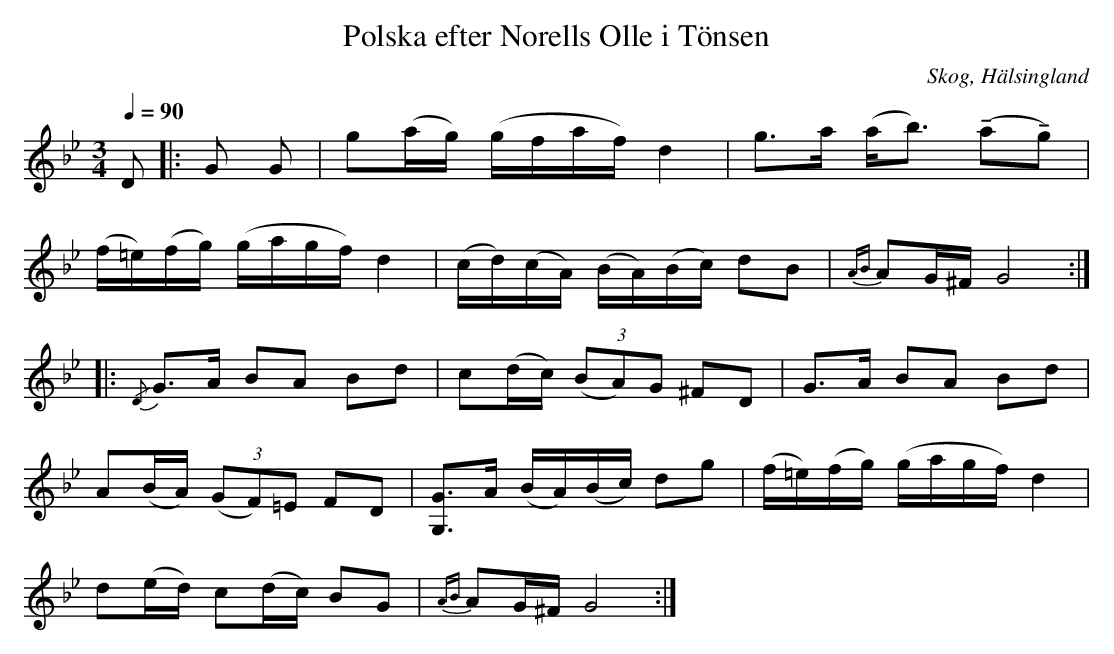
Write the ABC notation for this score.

X:1
T: Polska efter Norells Olle i Tönsen
O: Skog, Hälsingland
M: 3/4
L: 1/16
Q: 1/4=90
K: Gm
D2 |: G2 G2|g2(ag) (gfaf) d4|g2>a2 (a2<b2) (!tenuto!a2!tenuto!g2)|
(f=e)(fg) (gagf) d4|(cd)(cA) (BA)(Bc) d2B2|{AB}A2G^F G8 :|
|: {/D}G2>A2 B2A2 B2d2|c2(dc) (3(B2A2)G2 ^F2D2 |G2>A2 B2A2 B2d2|
A2(BA) (3(G2F2)=E2 F2D2|[G, G]2>A2 (BA)(Bc) d2g2|(f=e)(fg) (gagf) d4|
d2(ed) c2(dc) B2G2|{AB}A2G^F G8 :|
